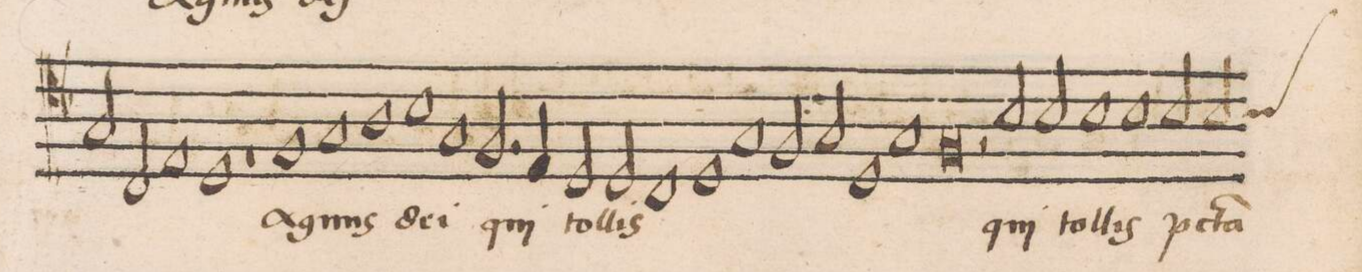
**kern	**text
*I"[TENOR II]	*
*clefC4	*
*k[b-]	*
*met(C|)	*
*M2/1	*
2G/	.
2C/	.
=42-	=42-
1E/	.
1D/	.
=43-	=43-
1r	.
1F/	A-
=44-	=44-
1G/	-gnus
1A\	.
=45-	=45-
1B-\	de-
1G/	-i
=46-	=46-
2.F/	qui
4E/	.
2D/	tol-
2D/	-lis
=47-	=47-
1C/	.
1D/	.
=48-	=48-
1G/	.
2F/	.
2G/	.
=49-	=49-
1D/	.
1G/	.
=50-	=50-
0F/	.
=51-	=51-
2r	.
2B-/	qui
2B-/	tol-
1B-\	-lis
=52-	=52-
1B-\	p(e)c-
2B-/	-(ca)-
=53-	=53-
*custos:B-	*
2B-/	-ta
*-	*-
